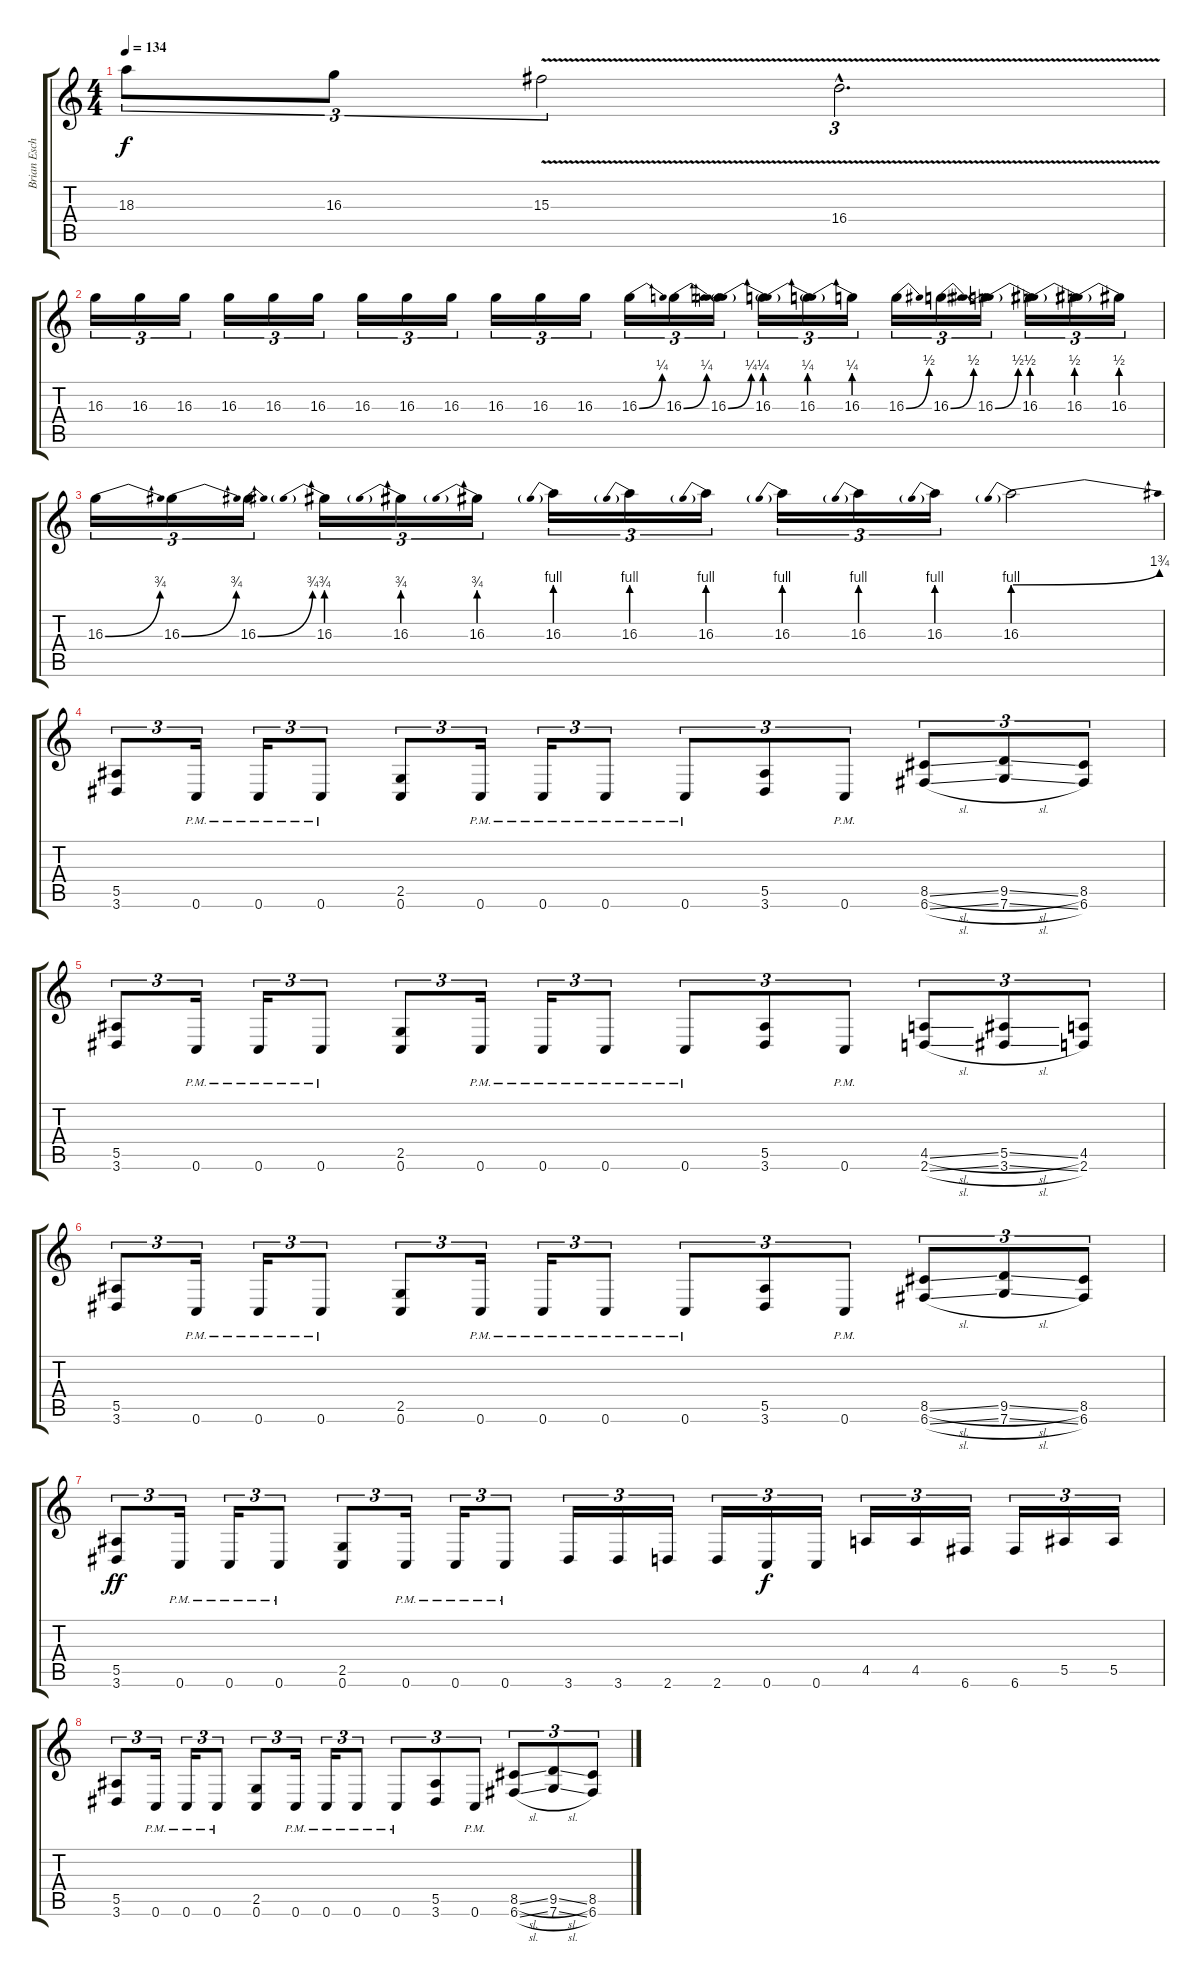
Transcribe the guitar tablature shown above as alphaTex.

\track ("Brian Eschbach (Lead Guitar)" "Brian Esch") {instrument distortionguitar}
\staff {score tabs}
\tuning (C4 G3 Eb3 Bb2 F2 C2) {hide}
\ts (4 4)
\tempo 134
\clef g2
\ks c
18.3.8{tu (3 2) dy f} 16.3.8{tu (3 2)} 15.3{v}.2{tu (3 2)} 16.4{v hac}.2{d tu (3 2)} |
16.3.16{tu (3 2)} 16.3.16{tu (3 2)} 16.3.16{tu (3 2)} 16.3.16{tu (3 2)} 16.3.16{tu (3 2)} 16.3.16{tu (3 2)} 16.3.16{tu (3 2)} 16.3.16{tu (3 2)} 16.3.16{tu (3 2)} 16.3.16{tu (3 2)} 16.3.16{tu (3 2)} 16.3.16{tu (3 2)} 16.3{be (bend 0 0 60 1)}.16{tu (3 2)} 16.3{be (bend 0 0 60 1)}.16{tu (3 2)} 16.3{be (bend 0 0 60 1)}.16{tu (3 2)} 16.3{be (prebend 0 1 60 1)}.16{tu (3 2)} 16.3{be (prebend 0 1 60 1)}.16{tu (3 2)} 16.3{be (prebend 0 1 60 1)}.16{tu (3 2)} 16.3{be (bend 0 0 60 2)}.16{tu (3 2)} 16.3{be (bend 0 0 60 2)}.16{tu (3 2)} 16.3{be (bend 0 0 60 2)}.16{tu (3 2)} 16.3{be (prebend 0 2 60 2)}.16{tu (3 2)} 16.3{be (prebend 0 2 60 2)}.16{tu (3 2)} 16.3{be (prebend 0 2 60 2)}.16{tu (3 2)} |
16.3{be (bend 0 0 60 3)}.16{tu (3 2)} 16.3{be (bend 0 0 60 3)}.16{tu (3 2)} 16.3{be (bend 0 0 60 3)}.16{tu (3 2)} 16.3{be (prebend 0 3 60 3)}.16{tu (3 2)} 16.3{be (prebend 0 3 60 3)}.16{tu (3 2)} 16.3{be (prebend 0 3 60 3)}.16{tu (3 2)} 16.3{be (prebend 0 4 60 4)}.16{tu (3 2)} 16.3{be (prebend 0 4 60 4)}.16{tu (3 2)} 16.3{be (prebend 0 4 60 4)}.16{tu (3 2)} 16.3{be (prebend 0 4 60 4)}.16{tu (3 2)} 16.3{be (prebend 0 4 60 4)}.16{tu (3 2)} 16.3{be (prebend 0 4 60 4)}.16{tu (3 2)} 16.3{be (prebendbend 0 4 60 7)}.2 |
(5.5 3.6).8{tu (3 2) balance 16} 0.6{pm}.16{tu (3 2)} 0.6{pm}.16{tu (3 2)} 0.6{pm}.8{tu (3 2)} (2.5 0.6).8{tu (3 2)} 0.6{pm}.16{tu (3 2)} 0.6{pm}.16{tu (3 2)} 0.6{pm}.8{tu (3 2)} 0.6{pm}.8{tu (3 2)} (5.5 3.6).8{tu (3 2)} 0.6{pm}.8{tu (3 2)} (8.5{sl} 6.6{sl}).8{tu (3 2)} (9.5{sl} 7.6{sl}).8{tu (3 2)} (8.5 6.6).8{tu (3 2)} |
(5.5 3.6).8{tu (3 2)} 0.6{pm}.16{tu (3 2)} 0.6{pm}.16{tu (3 2)} 0.6{pm}.8{tu (3 2)} (2.5 0.6).8{tu (3 2)} 0.6{pm}.16{tu (3 2)} 0.6{pm}.16{tu (3 2)} 0.6{pm}.8{tu (3 2)} 0.6{pm}.8{tu (3 2)} (5.5 3.6).8{tu (3 2)} 0.6{pm}.8{tu (3 2)} (4.5{sl} 2.6{sl}).8{tu (3 2)} (5.5{sl} 3.6{sl}).8{tu (3 2)} (4.5 2.6).8{tu (3 2)} |
(5.5 3.6).8{tu (3 2)} 0.6{pm}.16{tu (3 2)} 0.6{pm}.16{tu (3 2)} 0.6{pm}.8{tu (3 2)} (2.5 0.6).8{tu (3 2)} 0.6{pm}.16{tu (3 2)} 0.6{pm}.16{tu (3 2)} 0.6{pm}.8{tu (3 2)} 0.6{pm}.8{tu (3 2)} (5.5 3.6).8{tu (3 2)} 0.6{pm}.8{tu (3 2)} (8.5{sl} 6.6{sl}).8{tu (3 2)} (9.5{sl} 7.6{sl}).8{tu (3 2)} (8.5 6.6).8{tu (3 2)} |
(5.5 3.6).8{tu (3 2) dy ff} 0.6{pm}.16{tu (3 2)} 0.6{pm}.16{tu (3 2)} 0.6{pm}.8{tu (3 2)} (2.5 0.6).8{tu (3 2)} 0.6{pm}.16{tu (3 2)} 0.6{pm}.16{tu (3 2)} 0.6{pm}.8{tu (3 2)} 3.6.16{tu (3 2)} 3.6.16{tu (3 2)} 2.6.16{tu (3 2)} 2.6.16{tu (3 2)} 0.6.16{tu (3 2) dy f} 0.6.16{tu (3 2)} 4.5.16{tu (3 2)} 4.5.16{tu (3 2)} 6.6.16{tu (3 2)} 6.6.16{tu (3 2)} 5.5.16{tu (3 2)} 5.5.16{tu (3 2)} |
(5.5 3.6).8{tu (3 2)} 0.6{pm}.16{tu (3 2)} 0.6{pm}.16{tu (3 2)} 0.6{pm}.8{tu (3 2)} (2.5 0.6).8{tu (3 2)} 0.6{pm}.16{tu (3 2)} 0.6{pm}.16{tu (3 2)} 0.6{pm}.8{tu (3 2)} 0.6{pm}.8{tu (3 2)} (5.5 3.6).8{tu (3 2)} 0.6{pm}.8{tu (3 2)} (8.5{sl} 6.6{sl}).8{tu (3 2)} (9.5{sl} 7.6{sl}).8{tu (3 2)} (8.5 6.6).8{tu (3 2)}
